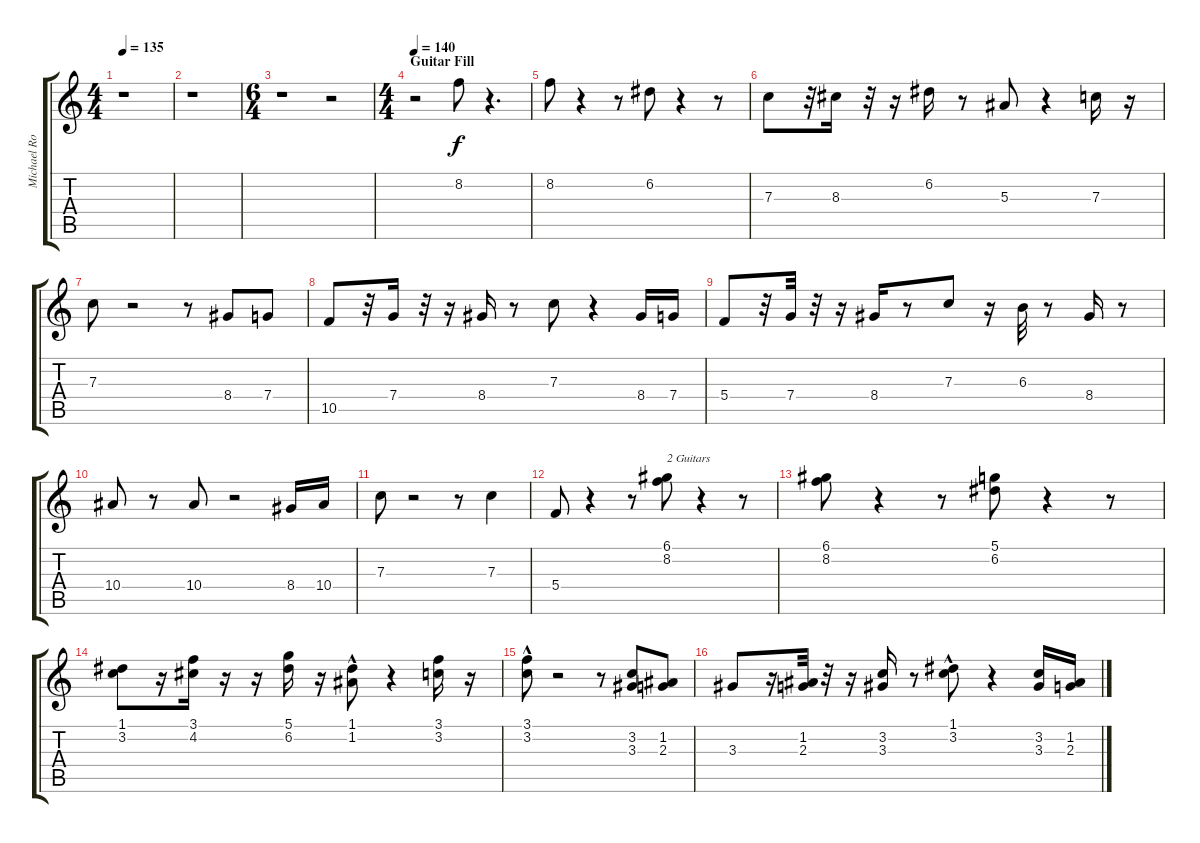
\track ("Michael Romeo Acoustic Guitar/Solos/Fill" "Michael Ro") {instrument acousticguitarsteel}
\staff {score tabs}
\tuning (D4 A3 F3 C3 G2 D2) {hide}
\ts (4 4)
\tempo 135
\clef g2
\ks c
r.1{dy f} |
r.1 |
\ts (6 4)
r.1 r.2 |
\ts (4 4)
\section ("" "Guitar Fill")
\tempo 140
r.2{volume 15 instrument distortionguitar} 8.2.8 r.4{d} |
8.2.8 r.4 r.8 6.2.8 r.4 r.8 |
7.3.8 r.32 8.3.16 r.32 r.16 6.2.16 r.8 5.3.8 r.4 7.3.16 r.16 |
7.3.8 r.2 r.8 8.4.8 7.4.8 |
10.5.8 r.32 7.4.16 r.32 r.16 8.4.16 r.8 7.3.8 r.4 8.4.16 7.4.16 |
5.4.8 r.32 7.4.32 r.32 r.16 8.4.16 r.8 7.3.8 r.16 6.3.32 r.8 8.4.16 r.8 |
10.4.8 r.8 10.4.8 r.2 8.4.16 10.4.16 |
7.3.8 r.2 r.8 7.3.4 |
5.4.8 r.4 r.8 (6.1 8.2).8{txt "2 Guitars"} r.4 r.8 |
(6.1 8.2).8 r.4 r.8 (5.1 6.2).8 r.4 r.8 |
(1.1 3.2).8 r.16 (3.1 4.2).16 r.16 r.16 (5.1 6.2).16 r.16 (1.1{hac} 1.2{hac}).8 r.4 (3.1 3.2).16 r.16 |
(3.1{hac} 3.2{hac}).8 r.2 r.8 (3.2 3.3).8 (1.2 2.3).8 |
3.3.8 r.16 (1.2 2.3).32 r.32 r.16 (3.2 3.3).16 r.8 (1.1{hac} 3.2{hac}).8 r.4 (3.2 3.3).16 (1.2 2.3).16
